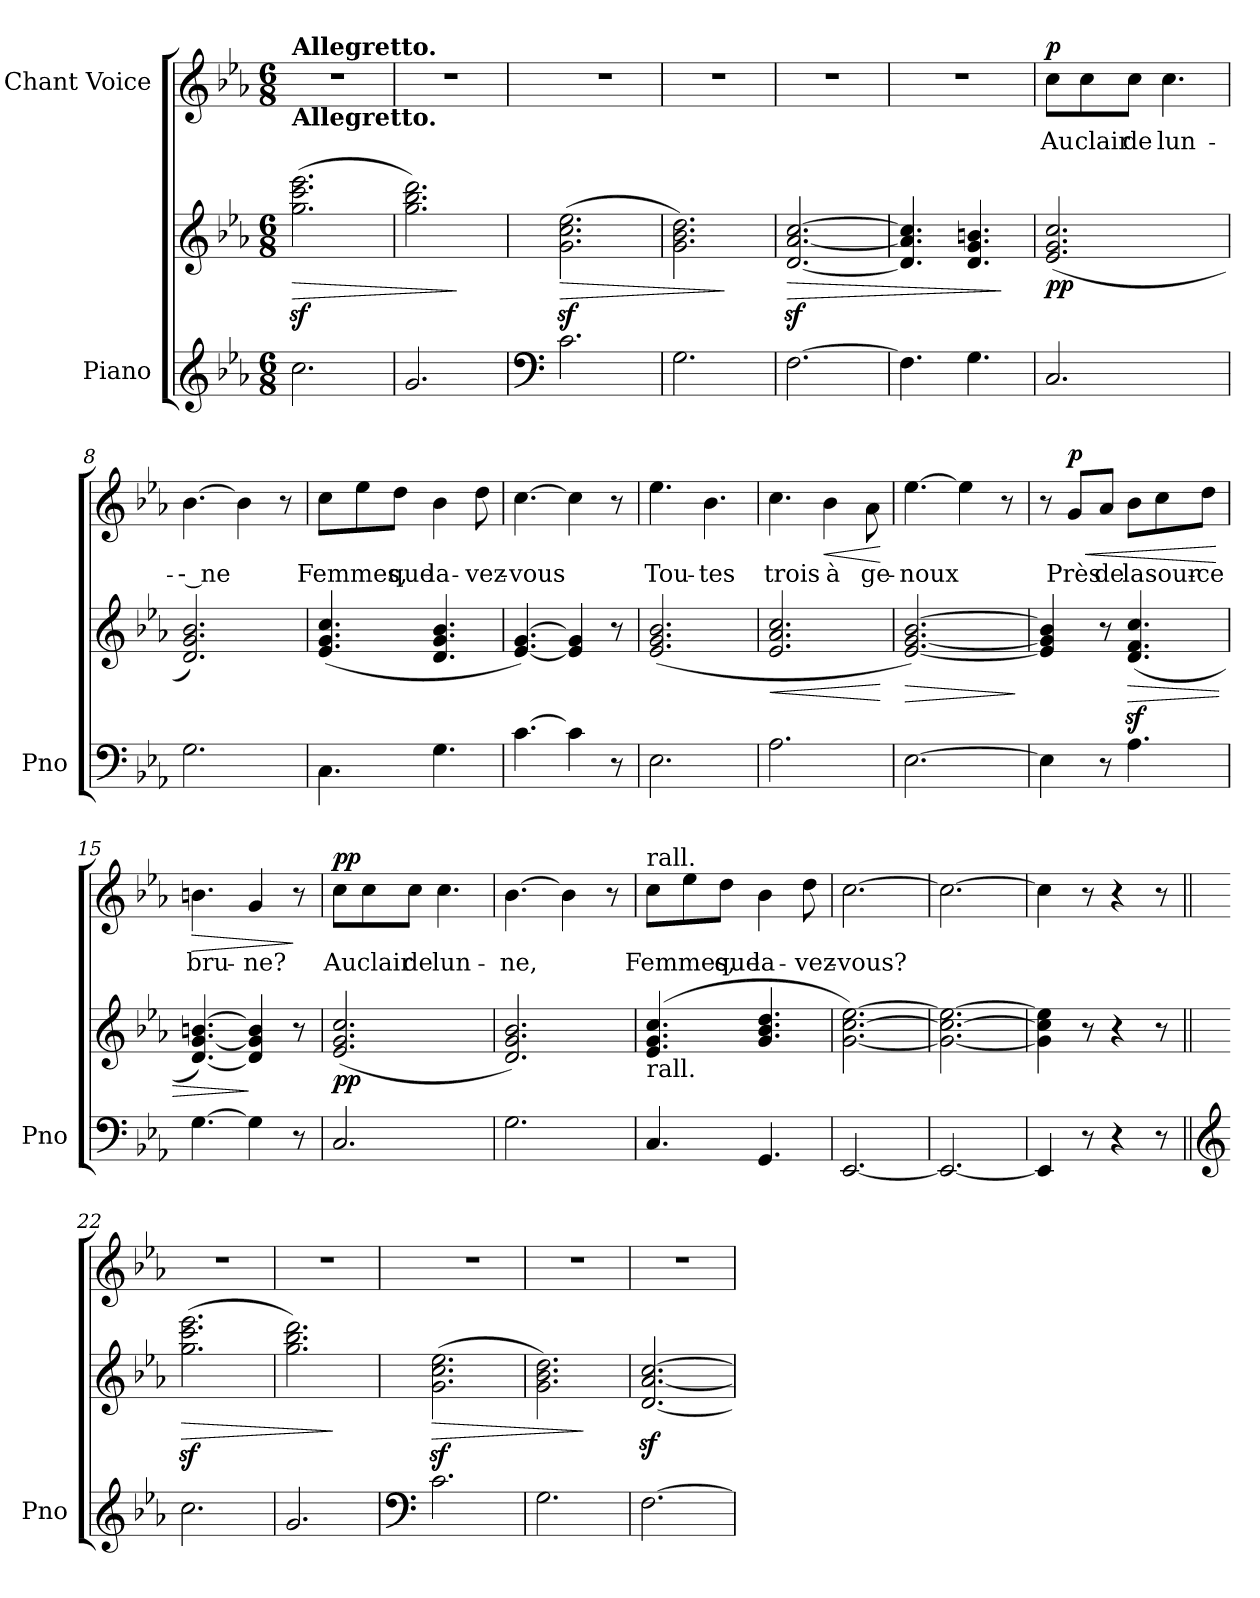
**kern	**kern	**dynam	**kern	**text	**dynam
*part2	*part2	*part2	*part1	*part1	*part1
*staff3	*staff2	*staff2/3	*staff1	*staff1	*staff1
*I"Piano	*	*	*I"Chant Voice	*	*
*I'Pno	*	*	*	*	*
*clefG2	*clefG2	*	*clefG2	*	*
*k[b-e-a-]	*k[b-e-a-]	*	*k[b-e-a-]	*	*
*M6/8	*M6/8	*	*M6/8	*	*
=1	=1	=1	=1	=1	=1
!	!	!	!LO:TX:a:B:t=Allegretto.	!	!
!	!	!	!LO:TX:b:B:t=Allegretto.	!	!
!	!	!LO:HP:b	!	!	!
2.cc\	(2.gg\z< 2.ccc\z< 2.eee-\z<	>	2.r	.	.
=2	=2	=2	=2	=2	=2
2.g/	2.gg\ 2.bb-\ 2.ddd\)	.	2.r	.	.
.	.	]	.	.	.
=3	=3	=3	=3	=3	=3
*clefF4	*	*	*	*	*
!	!	!LO:HP:b	!	!	!
2.c\	(2.g\z< 2.cc\z< 2.ee-\z<	>	2.r	.	.
=4	=4	=4	=4	=4	=4
2.G\	2.g\ 2.b-\ 2.dd\)	.	2.r	.	.
.	.	]	.	.	.
=5	=5	=5	=5	=5	=5
!	!	!LO:HP:b	!	!	!
[2.F\	[2.d/z< [>2.a-/z< [2.cc/z<	>	2.r	.	.
=6	=6	=6	=6	=6	=6
4.F\]	4.d/] 4.a-/] 4.cc/]	.	2.r	.	.
4.G\	4.d/ 4.g/ 4.bn/	.	.	.	.
.	.	]	.	.	.
=7	=7	=7	=7	=7	=7
!	!	!LO:DY:b	!	!LO:LY:b	!LO:DY:a
2.C/	(>2.e-/ 2.g/ 2.cc/	pp	8cc\L	Au	p
!	!	!	!	!LO:LY:b	!
.	.	.	8cc\	clair	.
!	!	!	!	!LO:LY:b	!
.	.	.	8cc\J	de	.
!	!	!	!	!LO:LY:b	!
.	.	.	4.cc\	lun-	.
!!LO:LB:g=z
=8	=8	=8	=8	=8	=8
!	!	!	!	!LO:LY:b	!
2.G\	2.d/ 2.g/ 2.b-/)	.	[4.b-\	-- ne	.
.	.	.	4b-\]	.	.
.	.	.	8r	.	.
=9	=9	=9	=9	=9	=9
!	!	!	!	!LO:LY:b	!
4.C\	(>4.e-/ 4.g/ 4.cc/	.	8cc\L	Femmes,	.
.	.	.	8ee-\	.	.
!	!	!	!	!LO:LY:b	!
.	.	.	8dd\J	que	.
!	!	!	!	!LO:LY:b	!
4.G\	4.d/ 4.g/ 4.b-/	.	4b-\	la-	.
!	!	!	!	!LO:LY:b	!
.	.	.	8dd\	-vez-	.
=10	=10	=10	=10	=10	=10
!	!	!	!	!LO:LY:b	!
[4.c\	[4.e-/ [4.g/)	.	[4.cc\	-vous	.
4c\]	4e-/] 4g/]	.	4cc\]	.	.
8r	8r	.	8r	.	.
=11	=11	=11	=11	=11	=11
!	!	!	!	!LO:LY:b	!
2.E-\	(2.e-/ 2.g/ 2.b-/	.	4.ee-\	Tou-	.
!	!	!	!	!LO:LY:b	!
.	.	.	4.b-\	-tes	.
=12	=12	=12	=12	=12	=12
!	!	!LO:HP:b	!	!LO:LY:b	!
2.A-\	2.e-/ 2.a-/ 2.cc/	<	4.cc\	trois	.
!	!	!	!	!LO:LY:b	!LO:HP:b
.	.	.	4b-\	à	<
!	!	!	!	!LO:LY:b	!
.	.	.	8a-\	ge-	.
.	.	[	.	.	[
=13	=13	=13	=13	=13	=13
!	!	!LO:HP:b	!	!LO:LY:b	!
[2.E-\	[2.e-/ [>2.g/ [2.b-/)	>	[4.ee-\	-noux	.
.	.	.	4ee-\]	.	.
.	.	.	8r	.	.
.	.	]	.	.	.
!!LO:LB:g=z
=14	=14	=14	=14	=14	=14
4E-\]	4e-/] 4g/] 4b-/]	.	8r	.	.
!	!	!	!	!LO:LY:b	!LO:HP:b
!	!	!	!	!	!LO:DY:n=1:a
.	.	.	8g/L	Près	< p
!	!	!	!	!LO:LY:b	!
8r	8r	.	8a-/J	de	.
!	!	!LO:HP:b	!	!LO:LY:b	!
4.A-\	(>4.d/z< 4.f/z< 4.cc/z<	>	8b-\L	la	.
!	!	!	!	!LO:LY:b	!
.	.	.	8cc\	sour-	.
!	!	!	!	!LO:LY:b	!
.	.	.	8dd\J	-ce	.
.	.	.	.	.	[
=15	=15	=15	=15	=15	=15
!	!	!	!	!LO:LY:b	!LO:HP:b
[4.G\	[4.d/ [4.g/ [4.bn/)	.	4.bn\	bru-	>
!	!	!	!	!LO:LY:b	!
4G\]	4d/] 4g/] 4b/]	]	4g/	-ne?	.
8r	8r	.	8r	.	]
=16	=16	=16	=16	=16	=16
!	!	!LO:DY:b	!	!LO:LY:b	!LO:DY:a
2.C/	(>2.e-/ 2.g/ 2.cc/	pp	8cc\L	Au	pp
!	!	!	!	!LO:LY:b	!
.	.	.	8cc\	clair	.
!	!	!	!	!LO:LY:b	!
.	.	.	8cc\J	de	.
!	!	!	!	!LO:LY:b	!
.	.	.	4.cc\	lun-	.
=17	=17	=17	=17	=17	=17
!	!	!	!	!LO:LY:b	!
2.G\	2.d/ 2.g/ 2.b-/)	.	[4.b-\	-ne,	.
.	.	.	4b-\]	.	.
.	.	.	8r	.	.
=18	=18	=18	=18	=18	=18
!	!	!	!LO:TX:a:t=rall.	!	!
!	!LO:TX:b:t=rall.	!	!	!	!
!	!	!	!	!LO:LY:b	!
4.C/	(>4.e-/ 4.g/ 4.cc/	.	8cc\L	Femmes,	.
.	.	.	8ee-\	.	.
!	!	!	!	!LO:LY:b	!
.	.	.	8dd\J	que	.
!	!	!	!	!LO:LY:b	!
4.GG/	4.g/ 4.b-/ 4.dd/	.	4b-\	la-	.
!	!	!	!	!LO:LY:b	!
.	.	.	8dd\	-vez-	.
!!LO:PB:g=z
=19	=19	=19	=19	=19	=19
!	!	!	!	!LO:LY:b	!
[2.EE-/	[2.g\ [2.cc\ [2.ee-\)	.	[2.cc\	-vous?	.
=20	=20	=20	=20	=20	=20
2.EE-/_	2.g\_ 2.cc\_ 2.ee-\_	.	2.cc\_	.	.
=21	=21	=21	=21	=21	=21
4EE-/]	4g\] 4cc\] 4ee-\]	.	4cc\]	.	.
8r	8r	.	8r	.	.
4r	4r	.	4r	.	.
8r	8r	.	8r	.	.
=22||	=22||	=22||	=22||	=22||	=22||
*clefG2	*	*	*	*	*
!	!	!LO:HP:b	!	!	!
2.cc\	(2.gg\z< 2.ccc\z< 2.eee-\z<	>	2.r	.	.
=23	=23	=23	=23	=23	=23
2.g/	2.gg\ 2.bb-\ 2.ddd\)	.	2.r	.	.
.	.	]	.	.	.
=24	=24	=24	=24	=24	=24
*clefF4	*	*	*	*	*
!	!	!LO:HP:b	!	!	!
2.c\	(2.g\z< 2.cc\z< 2.ee-\z<	>	2.r	.	.
=25	=25	=25	=25	=25	=25
2.G\	2.g\ 2.b-\ 2.dd\)	.	2.r	.	.
.	.	]	.	.	.
!!LO:LB:g=z
=26	=26	=26	=26	=26	=26
[2.F\	[2.d/z< [>2.a-/z< [2.cc/z<	.	2.r	.	.
=	=	=	=	=	=
*-	*-	*-	*-	*-	*-
